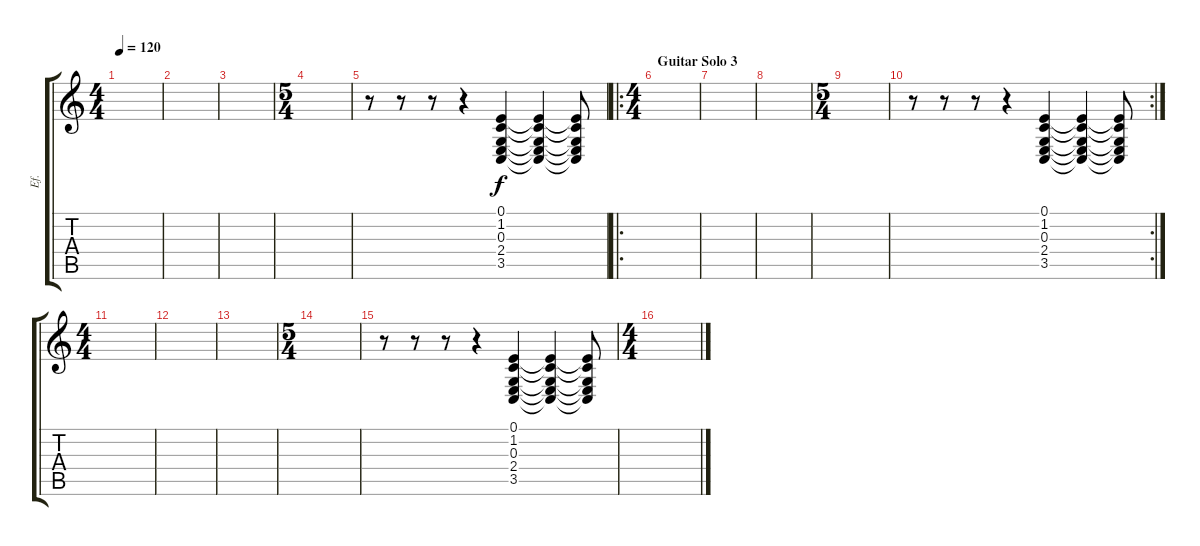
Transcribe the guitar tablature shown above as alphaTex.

\track ("Ef." "Ef.") {instrument reversecymbal}
\staff {score tabs}
\tuning (E4 B3 G3 D3 A2 E2) {hide}
\ts (4 4)
\tempo 120
\clef g2
\ks c
|
|
|
\ts (5 4)
|
r.8 r.8 r.8 r.4 (0.1 1.2 0.3 2.4 3.5).4 (0.1{t} 1.2{t} 0.3{t} 2.4{t} 3.5{t}).4 (0.1{t} 1.2{t} 0.3{t} 2.4{t} 3.5{t}).8 |
\ro
\ts (4 4)
\section ("" "Guitar Solo 3")
|
|
|
\ts (5 4)
|
\rc 2
r.8 r.8 r.8 r.4 (0.1 1.2 0.3 2.4 3.5).4 (0.1{t} 1.2{t} 0.3{t} 2.4{t} 3.5{t}).4 (0.1{t} 1.2{t} 0.3{t} 2.4{t} 3.5{t}).8 |
\ts (4 4)
|
|
|
\ts (5 4)
|
r.8 r.8 r.8 r.4 (0.1 1.2 0.3 2.4 3.5).4 (0.1{t} 1.2{t} 0.3{t} 2.4{t} 3.5{t}).4 (0.1{t} 1.2{t} 0.3{t} 2.4{t} 3.5{t}).8 |
\ts (4 4)
